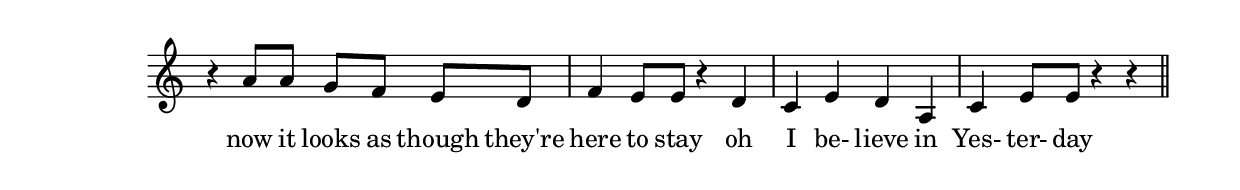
#(ly:set-option 'midi-extension "mid")
\version "2.12.3"
\include "english.ly"
\header{


}
%{

%}
melody = {
\once \override Staff.TimeSignature #'stencil = ##f
\clef treble
\key c \major
\cadenzaOn


  r4 a'8[ a'8] g'8[ f'8] e'8[ d'8] \bar "|"  f'4 e'8[ e'8] r4 d'4 \bar "|"  c'4 e'4 d'4 a4 \bar "|"  c'4 e'8[ e'8] r4 r4 \bar "||"   
 
}


text = \lyricmode {
now it looks as though they're here to stay oh I be- lieve in Yes- ter- day 
}

\score{

<<
\new Voice = "one" {
\melody
}
\new Lyrics \lyricsto "one" \text
>>
\layout {
\context {
\Score
}
}
\midi {
\context {
\Score
tempoWholesPerMinute = #(ly:make-moment 200 4)
}
}
}